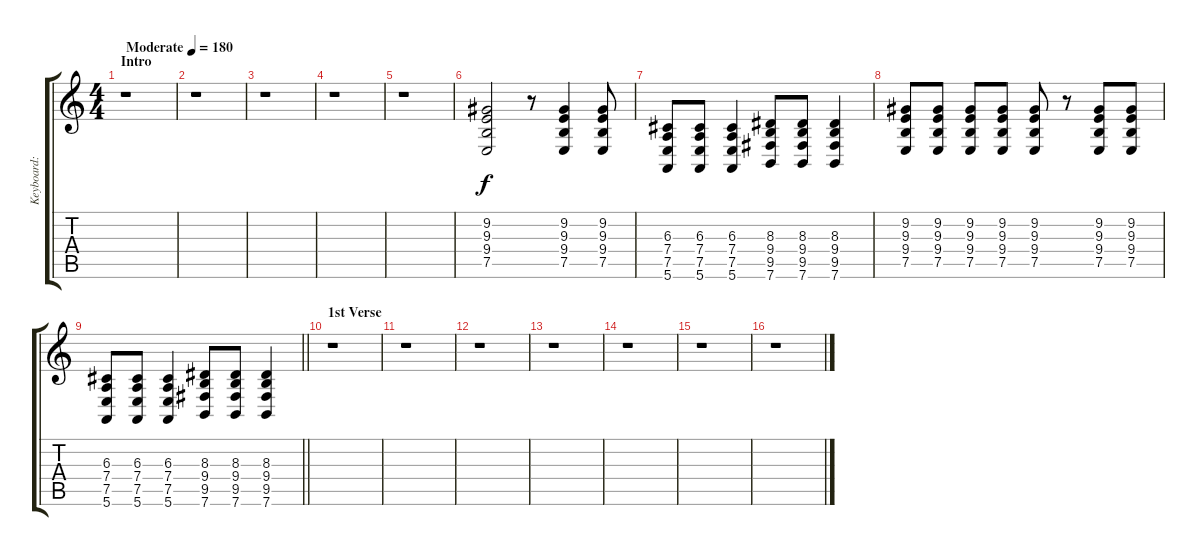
\track ("Keyboard: Tsugumi Kotobuki" "Keyboard: ") {instrument lead1square}
\staff {score tabs}
\tuning (E4 B3 G3 D3 A2 E2) {hide}
\ts (4 4)
\section ("" "Intro")
\tempo (180 "Moderate")
\clef g2
\ks c
r.1{dy f instrument lead1square} |
r.1 |
r.1 |
r.1 |
r.1 |
(9.2 9.3 9.4 7.5).2 r.8 (9.2 9.3 9.4 7.5).4 (9.2 9.3 9.4 7.5).8 |
(6.3 7.4 7.5 5.6).8 (6.3 7.4 7.5 5.6).8 (6.3 7.4 7.5 5.6).4 (8.3 9.4 9.5 7.6).8 (8.3 9.4 9.5 7.6).8 (8.3 9.4 9.5 7.6).4 |
(9.2 9.3 9.4 7.5).8 (9.2 9.3 9.4 7.5).8 (9.2 9.3 9.4 7.5).8 (9.2 9.3 9.4 7.5).8 (9.2 9.3 9.4 7.5).8 r.8 (9.2 9.3 9.4 7.5).8 (9.2 9.3 9.4 7.5).8 |
\barLineRight lightlight
(6.3 7.4 7.5 5.6).8 (6.3 7.4 7.5 5.6).8 (6.3 7.4 7.5 5.6).4 (8.3 9.4 9.5 7.6).8 (8.3 9.4 9.5 7.6).8 (8.3 9.4 9.5 7.6).4 |
\section ("" "1st Verse")
r.1 |
r.1 |
r.1 |
r.1 |
r.1 |
r.1 |
r.1
